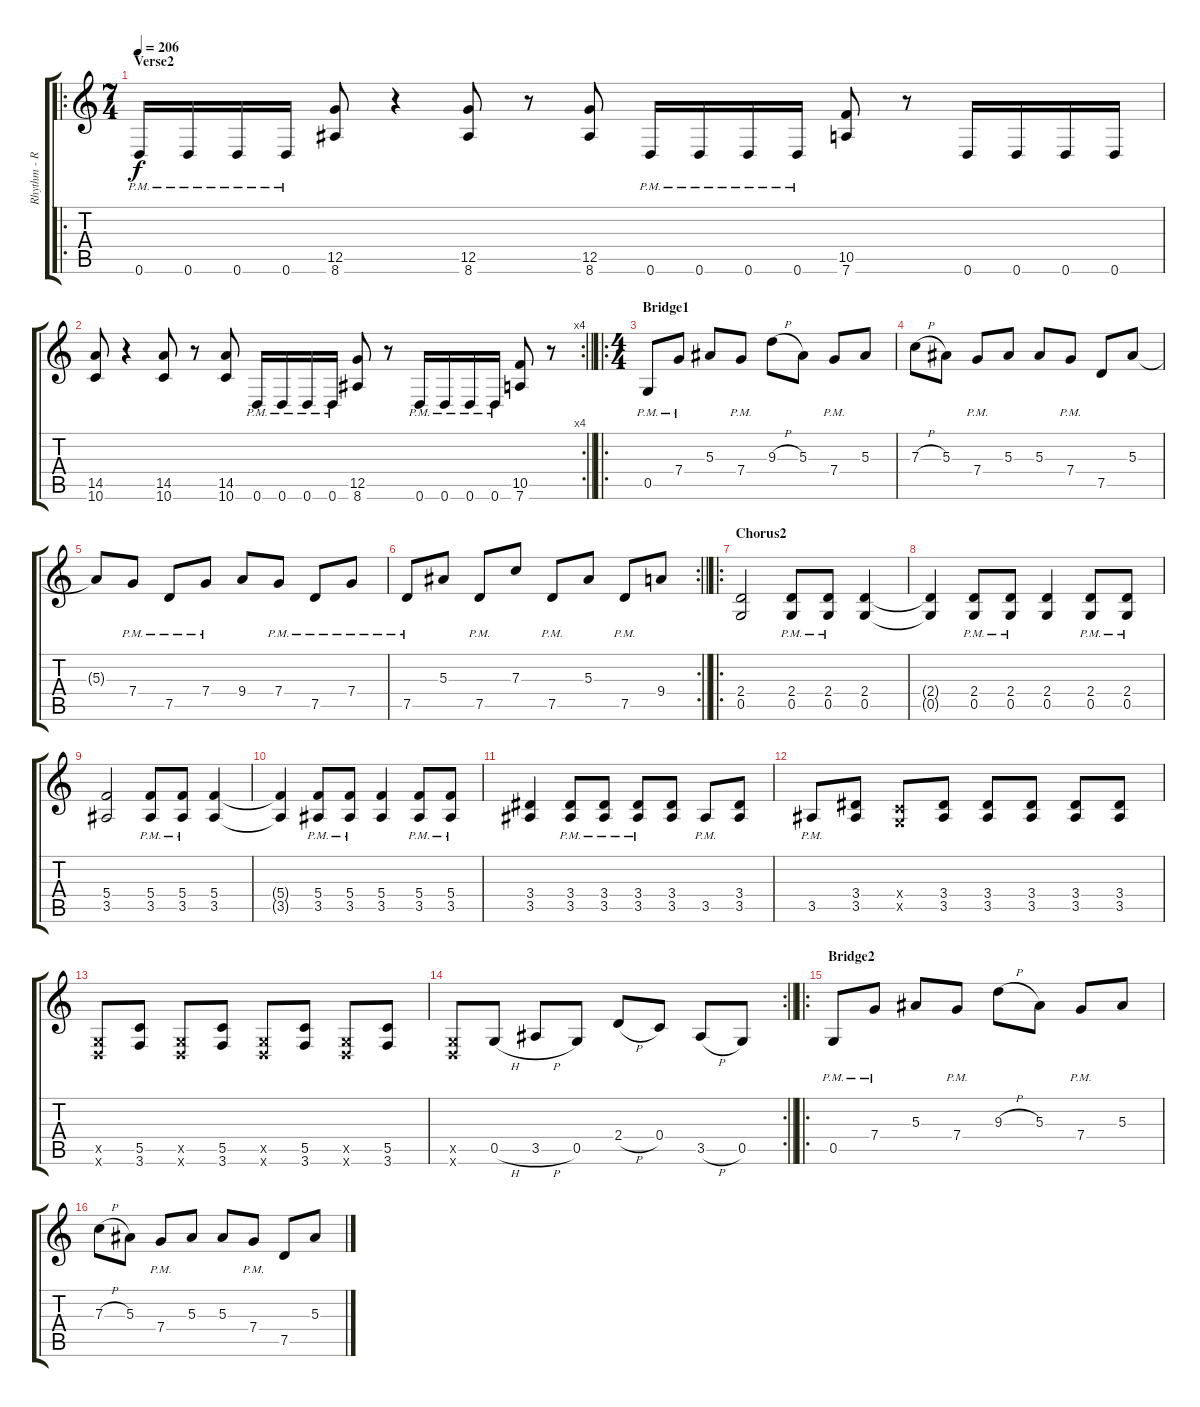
\track ("Rhythm - Right" "Rhythm - R") {instrument distortionguitar}
\staff {score tabs}
\tuning (D4 A3 F3 C3 G2 D2) {hide}
\ro
\ts (7 4)
\section ("" "Verse2")
\tempo 206
\clef g2
\ks c
0.6{pm}.16{dy f} 0.6{pm}.16 0.6{pm}.16 0.6{pm}.16 (12.5 8.6).8 r.4 (12.5 8.6).8 r.8 (12.5 8.6).8 0.6{pm}.16 0.6{pm}.16 0.6{pm}.16 0.6{pm}.16 (10.5 7.6).8 r.8 0.6.16 0.6.16 0.6.16 0.6.16 |
\rc 4
\barLineRight lightlight
(14.5 10.6).8 r.4 (14.5 10.6).8 r.8 (14.5 10.6).8 0.6{pm}.16 0.6{pm}.16 0.6{pm}.16 0.6{pm}.16 (12.5 8.6).8 r.8 0.6{pm}.16 0.6{pm}.16 0.6{pm}.16 0.6{pm}.16 (10.5 7.6).8 r.8 |
\ro
\ts (4 4)
\section ("" "Bridge1")
0.5{pm}.8 7.4{pm}.8 5.3.8 7.4{pm}.8 9.3{h}.8 5.3.8 7.4{pm}.8 5.3.8 |
7.3{h}.8 5.3.8 7.4{pm}.8 5.3.8 5.3.8 7.4{pm}.8 7.5.8 5.3.8 |
5.3{t}.8 7.4{pm}.8 7.5{pm}.8 7.4{pm}.8 9.4.8 7.4{pm}.8 7.5{pm}.8 7.4{pm}.8 |
\rc 2
\barLineRight lightlight
7.5{pm}.8 5.3.8 7.5{pm}.8 7.3.8 7.5{pm}.8 5.3.8 7.5{pm}.8 9.4.8 |
\ro
\section ("" "Chorus2")
(2.4 0.5).2 (2.4{pm} 0.5{pm}).8 (2.4{pm} 0.5{pm}).8 (2.4 0.5).4 |
(2.4{t} 0.5{t}).4 (2.4{pm} 0.5{pm}).8 (2.4{pm} 0.5{pm}).8 (2.4 0.5).4 (2.4{pm} 0.5{pm}).8 (2.4{pm} 0.5{pm}).8 |
(5.4 3.5).2 (5.4{pm} 3.5{pm}).8 (5.4{pm} 3.5{pm}).8 (5.4 3.5).4 |
(5.4{t} 3.5{t}).4 (5.4{pm} 3.5{pm}).8 (5.4{pm} 3.5{pm}).8 (5.4 3.5).4 (5.4{pm} 3.5{pm}).8 (5.4{pm} 3.5{pm}).8 |
(3.4 3.5).4 (3.4{pm} 3.5{pm}).8 (3.4{pm} 3.5{pm}).8 (3.4{pm} 3.5{pm}).8 (3.4 3.5).8 3.5{pm}.8 (3.4 3.5).8 |
3.5{pm}.8 (3.4 3.5).8 (0.4{x} 0.5{x}).8 (3.4 3.5).8 (3.4 3.5).8 (3.4 3.5).8 (3.4 3.5).8 (3.4 3.5).8 |
(0.5{x} 0.6{x}).8 (5.5 3.6).8 (0.5{x} 0.6{x}).8 (5.5 3.6).8 (0.5{x} 0.6{x}).8 (5.5 3.6).8 (0.5{x} 0.6{x}).8 (5.5 3.6).8 |
\rc 2
\barLineRight lightlight
(0.5{x} 0.6{x}).8 0.5{h}.8 3.5{h}.8 0.5.8 2.4{h}.8 0.4.8 3.5{h}.8 0.5.8 |
\ro
\section ("" "Bridge2")
0.5{pm}.8 7.4{pm}.8 5.3.8 7.4{pm}.8 9.3{h}.8 5.3.8 7.4{pm}.8 5.3.8 |
7.3{h}.8 5.3.8 7.4{pm}.8 5.3.8 5.3.8 7.4{pm}.8 7.5.8 5.3.8
